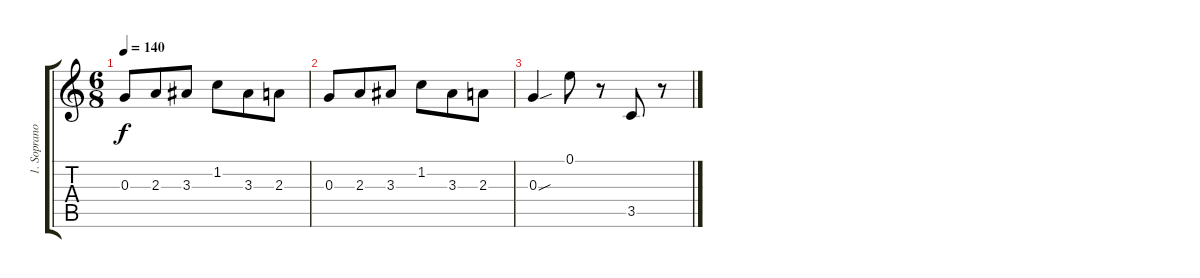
\track ("1. Soprano" "1. Soprano") {instrument acousticguitarsteel}
\staff {score tabs}
\tuning (E4 B3 G3 D3 A2 E2) {hide}
\ts (6 8)
\tempo 140
\clef g2
\ks c
0.3.8{dy f} 2.3.8 3.3.8 1.2.8 3.3.8 2.3.8 |
0.3.8 2.3.8 3.3.8 1.2.8 3.3.8 2.3.8 |
0.3{sou}.4 0.1.8 r.8 3.5.8 r.8
